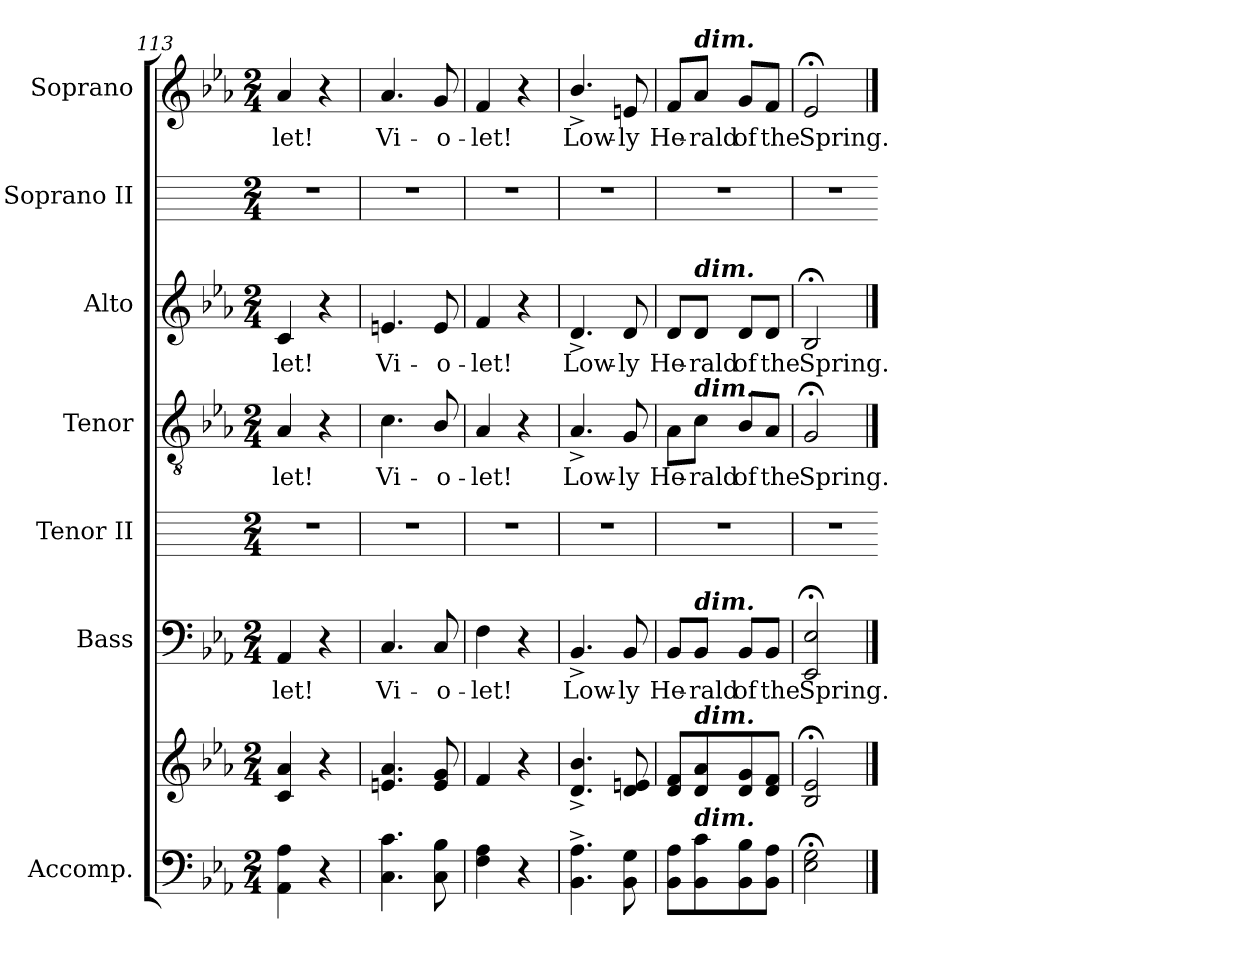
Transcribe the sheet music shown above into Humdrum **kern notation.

**kern	**kern	**kern	**text	**kern	**kern	**text	**kern	**text	**kern	**kern	**text
*part7	*part7	*part6	*part6	*part5	*part4	*part4	*part3	*part3	*part2	*part1	*part1
*staff8	*staff7	*staff6	*staff6	*staff5	*staff4	*staff4	*staff3	*staff3	*staff2	*staff1	*staff1
*I"Accomp.	*	*I"Bass	*	*I"Tenor II	*I"Tenor	*	*I"Alto	*	*I"Soprano II	*I"Soprano	*
*	*	*I'B	*	*I'T II	*I'T	*	*I'A	*	*I'S II	*I'S	*
*clefF4	*clefG2	*clefF4	*	*	*clefGv2	*	*clefG2	*	*	*clefG2	*
*k[b-e-a-]	*k[b-e-a-]	*k[b-e-a-]	*	*	*k[b-e-a-]	*	*k[b-e-a-]	*	*	*k[b-e-a-]	*
*E-:	*E-:	*E-:	*	*	*E-:	*	*E-:	*	*	*E-:	*
*M2/4	*M2/4	*M2/4	*	*M2/4	*M2/4	*	*M2/4	*	*M2/4	*M2/4	*
=113	=113	=113	=113	=113	=113	=113	=113	=113	=113	=113	=113
!	!	!	!LO:LY:b	!	!	!LO:LY:b	!	!LO:LY:b	!	!	!LO:LY:b
4AA- 4A-	4c 4a-	4AA-	-let!	2r	4A-	-let!	4c	-let!	2r	4a-	-let!
4r	4r	4r	.	.	4r	.	4r	.	.	4r	.
=114	=114	=114	=114	=114	=114	=114	=114	=114	=114	=114	=114
!	!	!	!LO:LY:b	!	!	!LO:LY:b	!	!LO:LY:b	!	!	!LO:LY:b
4.C 4.c	4.en 4.a-	4.C	Vi-	2r	4.c	Vi-	4.en	Vi-	2r	4.a-	Vi-
!	!	!	!LO:LY:b	!	!	!LO:LY:b	!	!LO:LY:b	!	!	!LO:LY:b
8C 8B-	8e 8g	8C	-o-	.	8B-/	-o-	8e	-o-	.	8g	-o-
=115	=115	=115	=115	=115	=115	=115	=115	=115	=115	=115	=115
!	!	!	!LO:LY:b	!	!	!LO:LY:b	!	!LO:LY:b	!	!	!LO:LY:b
4F 4A-	4f	4F	-let!	2r	4A-	-let!	4f	-let!	2r	4f	-let!
4r	4r	4r	.	.	4r	.	4r	.	.	4r	.
=116	=116	=116	=116	=116	=116	=116	=116	=116	=116	=116	=116
!	!	!	!LO:LY:b	!	!	!LO:LY:b	!	!LO:LY:b	!	!	!LO:LY:b
4.BB-^ 4.A-^	4.d/^ 4.b-/^	4.BB-^	Low-	2r	4.A-^	Low-	4.d^	Low-	2r	4.b-^/	Low-
!	!	!	!LO:LY:b	!	!	!LO:LY:b	!	!LO:LY:b	!	!	!LO:LY:b
8BB- 8G	8d 8en	8BB-	-ly	.	8G	-ly	8d	-ly	.	8en	-ly
=117	=117	=117	=117	=117	=117	=117	=117	=117	=117	=117	=117
!	!	!	!LO:LY:b	!	!	!LO:LY:b	!	!LO:LY:b	!	!	!LO:LY:b
8BB- 8A-L	8d 8fL	8BB-/L	He-	2r	8A-\L	He-	8d/L	He-	2r	8f/L	He-
!	!	!	!	!	!	!	!	!	!	!LO:TX:a:Bi:t=dim.	!
!	!	!	!	!	!	!	!LO:TX:a:Bi:t=dim.	!	!	!	!
!	!	!	!	!	!LO:TX:a:Bi:t=dim.	!	!	!	!	!	!
!	!	!LO:TX:a:Bi:t=dim.	!	!	!	!	!	!	!	!	!
!	!LO:TX:a:Bi:t=dim.	!	!	!	!	!	!	!	!	!	!
!LO:TX:a:Bi:t=dim.	!	!	!	!	!	!	!	!	!	!	!
!	!	!	!LO:LY:b	!	!	!LO:LY:b	!	!LO:LY:b	!	!	!LO:LY:b
8BB- 8c	8d 8a-	8BB-/J	-rald	.	8c\J	-rald	8d/J	-rald	.	8a-/J	-rald
!	!	!	!LO:LY:b	!	!	!LO:LY:b	!	!LO:LY:b	!	!	!LO:LY:b
8BB- 8B-	8d 8g	8BB-/L	of	.	8B-/L	of	8d/L	of	.	8g/L	of
!	!	!	!LO:LY:b	!	!	!LO:LY:b	!	!LO:LY:b	!	!	!LO:LY:b
8BB- 8A-J	8d 8fJ	8BB-/J	the	.	8A-/J	the	8d/J	the	.	8f/J	the
=118	=118	=118	=118	=118	=118	=118	=118	=118	=118	=118	=118
!	!	!	!LO:LY:b	!	!	!LO:LY:b	!	!LO:LY:b	!	!	!LO:LY:b
2E-;< 2G;<	2B-;< 2e-;<	2EE-;< 2E-;<	Spring.	2r	2G;<	Spring.	2B-;<	Spring.	2r	2e-;<	Spring.
==	==	==	==	=	==	==	==	==	=	==	==
*-	*-	*-	*-	*-	*-	*-	*-	*-	*-	*-	*-
